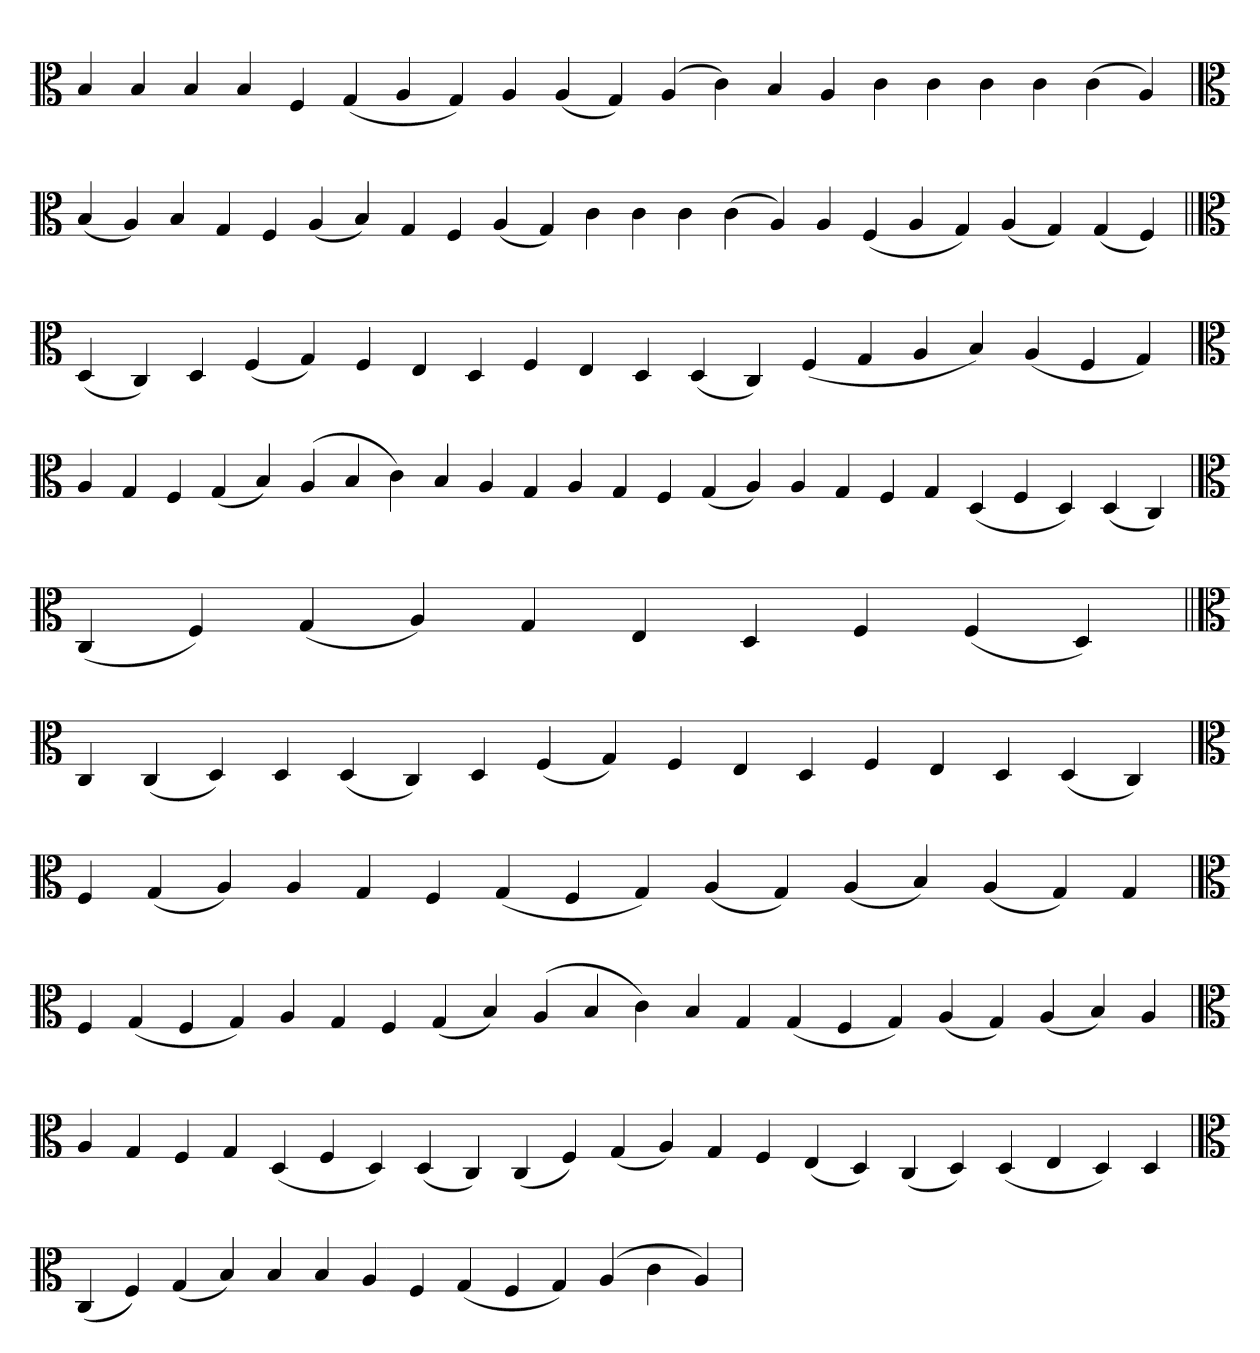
**kern
*part1
*staff1
*clefC3
=
4B
4B
4B
4B
4F
(4G
4A
4G)
4A
(4A
4G)
(4A
4c)
4B
4A
4c
4c
4c
4c
(4c
4A)
=`
*clefC3
(4B
4A)
4B
4G
4F
(4A
4B)
4G
4F
(4A
4G)
4c
4c
4c
(4c
4A)
4A
(4F
4A
4G)
(4A
4G)
(4G
4F)
=||
*clefC3
(4D
4C)
4D
(4F
4G)
4F
4E
4D
4F
4E
4D
(4D
4C)
(4F
4G
4A
4B)
(4A
4F
4G)
=`
*clefC3
4A
4G
4F
(4G
4B)
(4A
4B
4c)
4B
4A
4G
4A
4G
4F
(4G
4A)
4A
4G
4F
4G
(4D
4F
4D)
(4D
4C)
=`
*clefC3
(4C
4F)
(4G
4A)
4G
4E
4D
4F
(4F
4D)
=||
*clefC3
4C
(4C
4D)
4D
(4D
4C)
4D
(4F
4G)
4F
4E
4D
4F
4E
4D
(4D
4C)
=`
*clefC3
4F
(4G
4A)
4A
4G
4F
(4G
4F
4G)
(4A
4G)
(4A
4B)
(4A
4G)
4G
=`
*clefC3
4F
(4G
4F
4G)
4A
4G
4F
(4G
4B)
(4A
4B
4c)
4B
4G
(4G
4F
4G)
(4A
4G)
(4A
4B)
4A
='
*clefC3
4A
4G
4F
4G
(4D
4F
4D)
(4D
4C)
(4C
4F)
(4G
4A)
4G
4F
(4E
4D)
(4C
4D)
(4D
4E
4D)
4D
=
*clefC3
(4C
4F)
(4G
4B)
4B
4B
4A
4F
(4G
4F
4G)
(4A
4c
4A)
=`
*-
